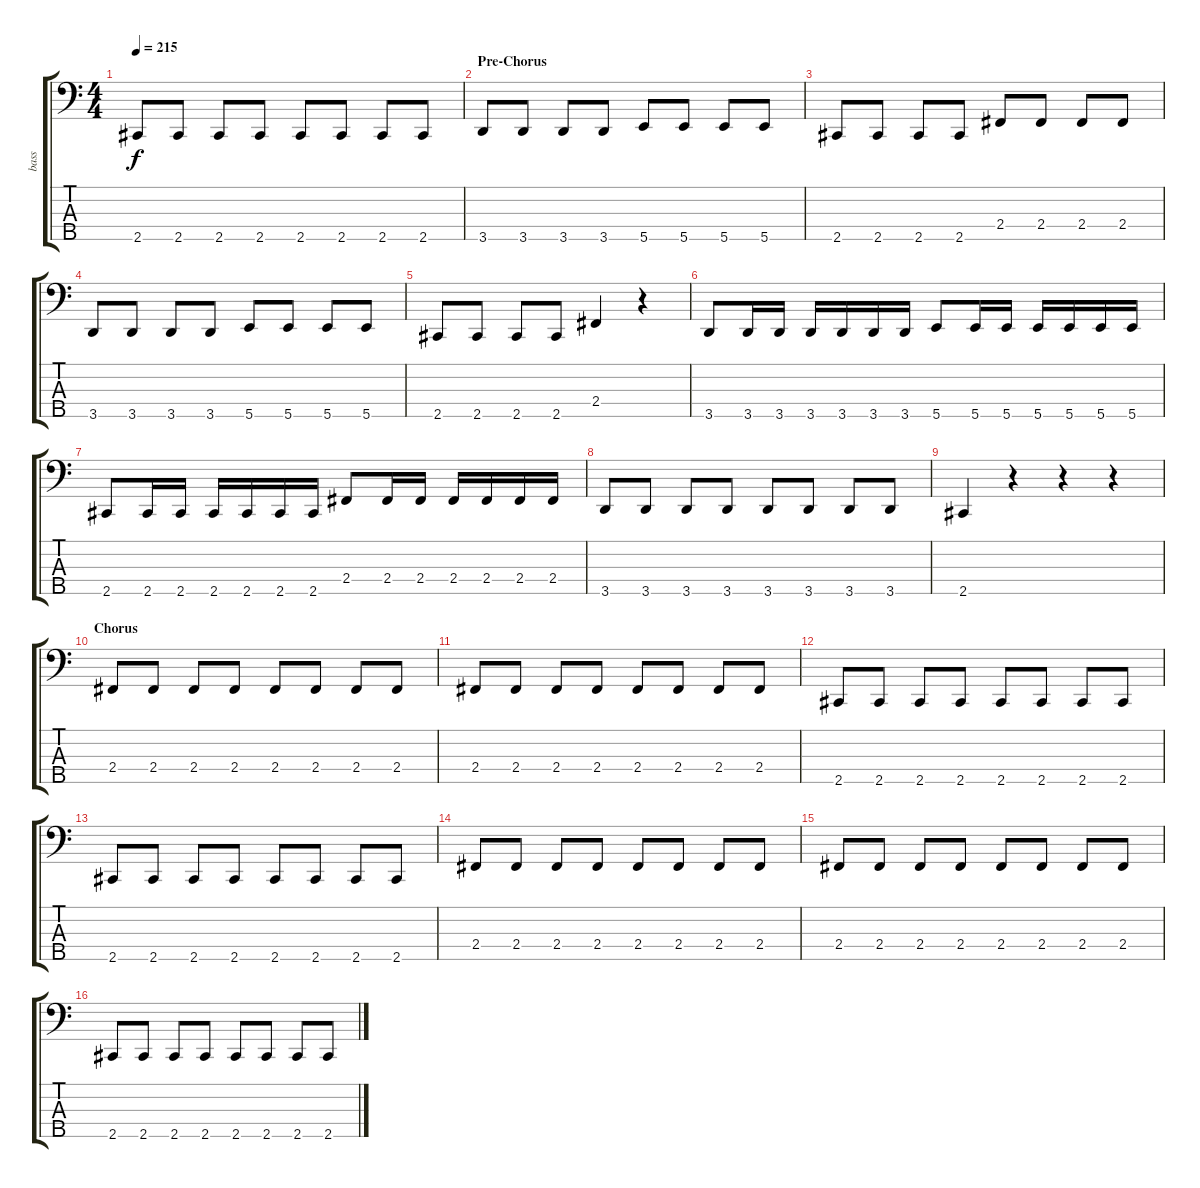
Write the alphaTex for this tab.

\track ("bass" "bass") {instrument electricbassfinger}
\staff {score tabs}
\tuning (G2 D2 A1 E1 B0) {hide}
\ts (4 4)
\tempo 215
\clef f4
\ks c
2.5.8{dy f} 2.5.8 2.5.8 2.5.8 2.5.8 2.5.8 2.5.8 2.5.8 |
\section ("" "Pre-Chorus")
3.5.8 3.5.8 3.5.8 3.5.8 5.5.8 5.5.8 5.5.8 5.5.8 |
2.5.8 2.5.8 2.5.8 2.5.8 2.4.8 2.4.8 2.4.8 2.4.8 |
3.5.8 3.5.8 3.5.8 3.5.8 5.5.8 5.5.8 5.5.8 5.5.8 |
2.5.8 2.5.8 2.5.8 2.5.8 2.4.4 r.4 |
3.5.8 3.5.16 3.5.16 3.5.16 3.5.16 3.5.16 3.5.16 5.5.8 5.5.16 5.5.16 5.5.16 5.5.16 5.5.16 5.5.16 |
2.5.8 2.5.16 2.5.16 2.5.16 2.5.16 2.5.16 2.5.16 2.4.8 2.4.16 2.4.16 2.4.16 2.4.16 2.4.16 2.4.16 |
3.5.8 3.5.8 3.5.8 3.5.8 3.5.8 3.5.8 3.5.8 3.5.8 |
2.5.4 r.4 r.4 r.4 |
\section ("" "Chorus")
2.4.8 2.4.8 2.4.8 2.4.8 2.4.8 2.4.8 2.4.8 2.4.8 |
2.4.8 2.4.8 2.4.8 2.4.8 2.4.8 2.4.8 2.4.8 2.4.8 |
2.5.8 2.5.8 2.5.8 2.5.8 2.5.8 2.5.8 2.5.8 2.5.8 |
2.5.8 2.5.8 2.5.8 2.5.8 2.5.8 2.5.8 2.5.8 2.5.8 |
2.4.8 2.4.8 2.4.8 2.4.8 2.4.8 2.4.8 2.4.8 2.4.8 |
2.4.8 2.4.8 2.4.8 2.4.8 2.4.8 2.4.8 2.4.8 2.4.8 |
2.5.8 2.5.8 2.5.8 2.5.8 2.5.8 2.5.8 2.5.8 2.5.8
